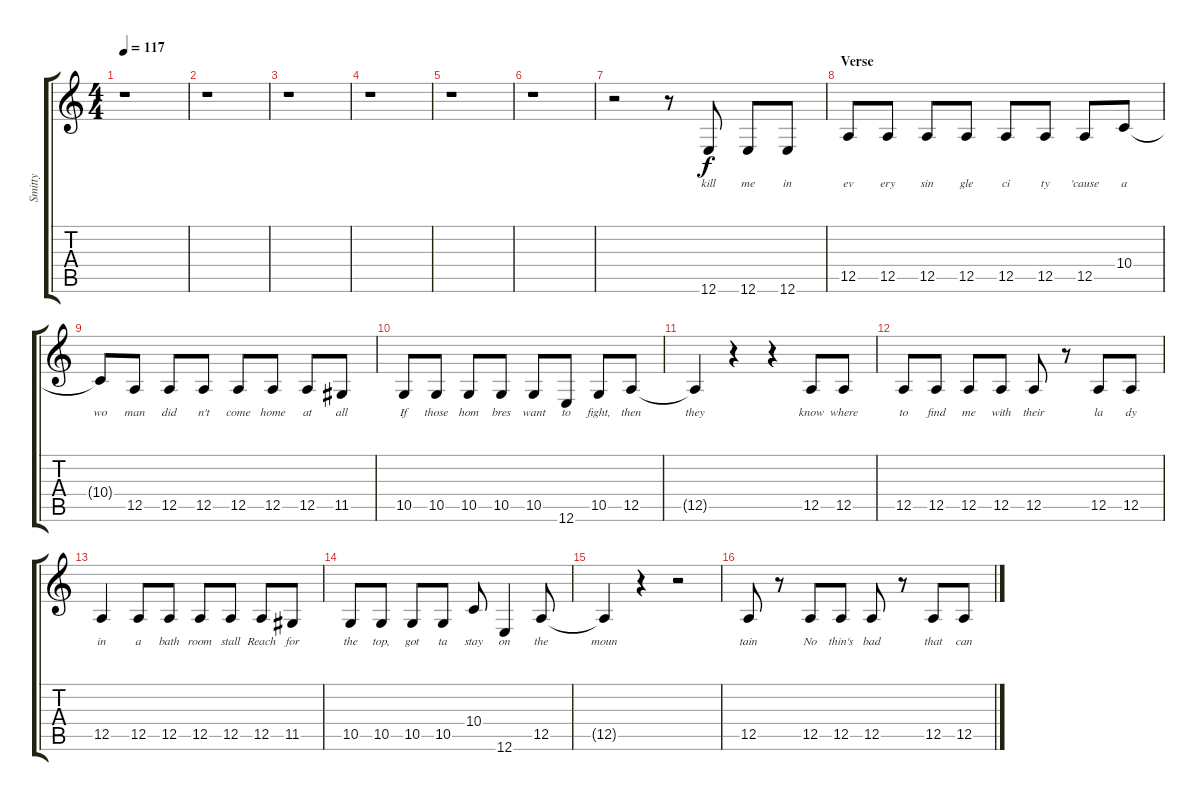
\track ("Smitty" "Smitty") {instrument tenorsax}
\staff {score tabs}
\tuning (E4 B3 G3 D3 A2 E2) {hide}
\ts (4 4)
\tempo 117
\clef g2
\ks c
r.1{dy f} |
r.1 |
r.1 |
r.1 |
r.1 |
r.1 |
r.2 r.8 12.6.8{lyrics (0 "kill") lyrics (1 "") lyrics (2 "") lyrics (3 "") lyrics (4 "")} 12.6.8{lyrics (0 "me") lyrics (1 "") lyrics (2 "") lyrics (3 "") lyrics (4 "")} 12.6.8{lyrics (0 "in") lyrics (1 "") lyrics (2 "") lyrics (3 "") lyrics (4 "")} |
\section ("" "Verse")
12.5.8{lyrics (0 "ev") lyrics (1 "") lyrics (2 "") lyrics (3 "") lyrics (4 "")} 12.5.8{lyrics (0 "ery") lyrics (1 "") lyrics (2 "") lyrics (3 "") lyrics (4 "")} 12.5.8{lyrics (0 "sin") lyrics (1 "") lyrics (2 "") lyrics (3 "") lyrics (4 "")} 12.5.8{lyrics (0 "gle") lyrics (1 "") lyrics (2 "") lyrics (3 "") lyrics (4 "")} 12.5.8{lyrics (0 "ci") lyrics (1 "") lyrics (2 "") lyrics (3 "") lyrics (4 "")} 12.5.8{lyrics (0 "ty") lyrics (1 "") lyrics (2 "") lyrics (3 "") lyrics (4 "")} 12.5.8{lyrics (0 "'cause") lyrics (1 "") lyrics (2 "") lyrics (3 "") lyrics (4 "")} 10.4.8{lyrics (0 "a") lyrics (1 "") lyrics (2 "") lyrics (3 "") lyrics (4 "")} |
10.4{t}.8{lyrics (0 "wo") lyrics (1 "") lyrics (2 "") lyrics (3 "") lyrics (4 "")} 12.5.8{lyrics (0 "man") lyrics (1 "") lyrics (2 "") lyrics (3 "") lyrics (4 "")} 12.5.8{lyrics (0 "did") lyrics (1 "") lyrics (2 "") lyrics (3 "") lyrics (4 "")} 12.5.8{lyrics (0 "n't") lyrics (1 "") lyrics (2 "") lyrics (3 "") lyrics (4 "")} 12.5.8{lyrics (0 "come") lyrics (1 "") lyrics (2 "") lyrics (3 "") lyrics (4 "")} 12.5.8{lyrics (0 "home") lyrics (1 "") lyrics (2 "") lyrics (3 "") lyrics (4 "")} 12.5.8{lyrics (0 "at") lyrics (1 "") lyrics (2 "") lyrics (3 "") lyrics (4 "")} 11.5.8{lyrics (0 "all") lyrics (1 "") lyrics (2 "") lyrics (3 "") lyrics (4 "")} |
10.5.8{lyrics (0 "If") lyrics (1 "") lyrics (2 "") lyrics (3 "") lyrics (4 "")} 10.5.8{lyrics (0 "those") lyrics (1 "") lyrics (2 "") lyrics (3 "") lyrics (4 "")} 10.5.8{lyrics (0 "hom") lyrics (1 "") lyrics (2 "") lyrics (3 "") lyrics (4 "")} 10.5.8{lyrics (0 "bres") lyrics (1 "") lyrics (2 "") lyrics (3 "") lyrics (4 "")} 10.5.8{lyrics (0 "want") lyrics (1 "") lyrics (2 "") lyrics (3 "") lyrics (4 "")} 12.6.8{lyrics (0 "to") lyrics (1 "") lyrics (2 "") lyrics (3 "") lyrics (4 "")} 10.5.8{lyrics (0 "fight,") lyrics (1 "") lyrics (2 "") lyrics (3 "") lyrics (4 "")} 12.5.8{lyrics (0 "then") lyrics (1 "") lyrics (2 "") lyrics (3 "") lyrics (4 "")} |
12.5{t}.4{lyrics (0 "they") lyrics (1 "") lyrics (2 "") lyrics (3 "") lyrics (4 "")} r.4 r.4 12.5.8{lyrics (0 "know") lyrics (1 "") lyrics (2 "") lyrics (3 "") lyrics (4 "")} 12.5.8{lyrics (0 "where") lyrics (1 "") lyrics (2 "") lyrics (3 "") lyrics (4 "")} |
12.5.8{lyrics (0 "to") lyrics (1 "") lyrics (2 "") lyrics (3 "") lyrics (4 "")} 12.5.8{lyrics (0 "find") lyrics (1 "") lyrics (2 "") lyrics (3 "") lyrics (4 "")} 12.5.8{lyrics (0 "me") lyrics (1 "") lyrics (2 "") lyrics (3 "") lyrics (4 "")} 12.5.8{lyrics (0 "with") lyrics (1 "") lyrics (2 "") lyrics (3 "") lyrics (4 "")} 12.5.8{lyrics (0 "their") lyrics (1 "") lyrics (2 "") lyrics (3 "") lyrics (4 "")} r.8 12.5.8{lyrics (0 "la") lyrics (1 "") lyrics (2 "") lyrics (3 "") lyrics (4 "")} 12.5.8{lyrics (0 "dy") lyrics (1 "") lyrics (2 "") lyrics (3 "") lyrics (4 "")} |
12.5.4{lyrics (0 "in") lyrics (1 "") lyrics (2 "") lyrics (3 "") lyrics (4 "")} 12.5.8{lyrics (0 "a") lyrics (1 "") lyrics (2 "") lyrics (3 "") lyrics (4 "")} 12.5.8{lyrics (0 "bath") lyrics (1 "") lyrics (2 "") lyrics (3 "") lyrics (4 "")} 12.5.8{lyrics (0 "room") lyrics (1 "") lyrics (2 "") lyrics (3 "") lyrics (4 "")} 12.5.8{lyrics (0 "stall") lyrics (1 "") lyrics (2 "") lyrics (3 "") lyrics (4 "")} 12.5.8{lyrics (0 "Reach") lyrics (1 "") lyrics (2 "") lyrics (3 "") lyrics (4 "")} 11.5.8{lyrics (0 "for") lyrics (1 "") lyrics (2 "") lyrics (3 "") lyrics (4 "")} |
10.5.8{lyrics (0 "the") lyrics (1 "") lyrics (2 "") lyrics (3 "") lyrics (4 "")} 10.5.8{lyrics (0 "top,") lyrics (1 "") lyrics (2 "") lyrics (3 "") lyrics (4 "")} 10.5.8{lyrics (0 "got") lyrics (1 "") lyrics (2 "") lyrics (3 "") lyrics (4 "")} 10.5.8{lyrics (0 "ta") lyrics (1 "") lyrics (2 "") lyrics (3 "") lyrics (4 "")} 10.4.8{lyrics (0 "stay") lyrics (1 "") lyrics (2 "") lyrics (3 "") lyrics (4 "")} 12.6.4{lyrics (0 "on") lyrics (1 "") lyrics (2 "") lyrics (3 "") lyrics (4 "")} 12.5.8{lyrics (0 "the") lyrics (1 "") lyrics (2 "") lyrics (3 "") lyrics (4 "")} |
12.5{t}.4{lyrics (0 "moun") lyrics (1 "") lyrics (2 "") lyrics (3 "") lyrics (4 "")} r.4 r.2 |
12.5.8{lyrics (0 "tain") lyrics (1 "") lyrics (2 "") lyrics (3 "") lyrics (4 "")} r.8 12.5.8{lyrics (0 "No") lyrics (1 "") lyrics (2 "") lyrics (3 "") lyrics (4 "")} 12.5.8{lyrics (0 "thin's") lyrics (1 "") lyrics (2 "") lyrics (3 "") lyrics (4 "")} 12.5.8{lyrics (0 "bad") lyrics (1 "") lyrics (2 "") lyrics (3 "") lyrics (4 "")} r.8 12.5.8{lyrics (0 "that") lyrics (1 "") lyrics (2 "") lyrics (3 "") lyrics (4 "")} 12.5.8{lyrics (0 "can") lyrics (1 "") lyrics (2 "") lyrics (3 "") lyrics (4 "")}
